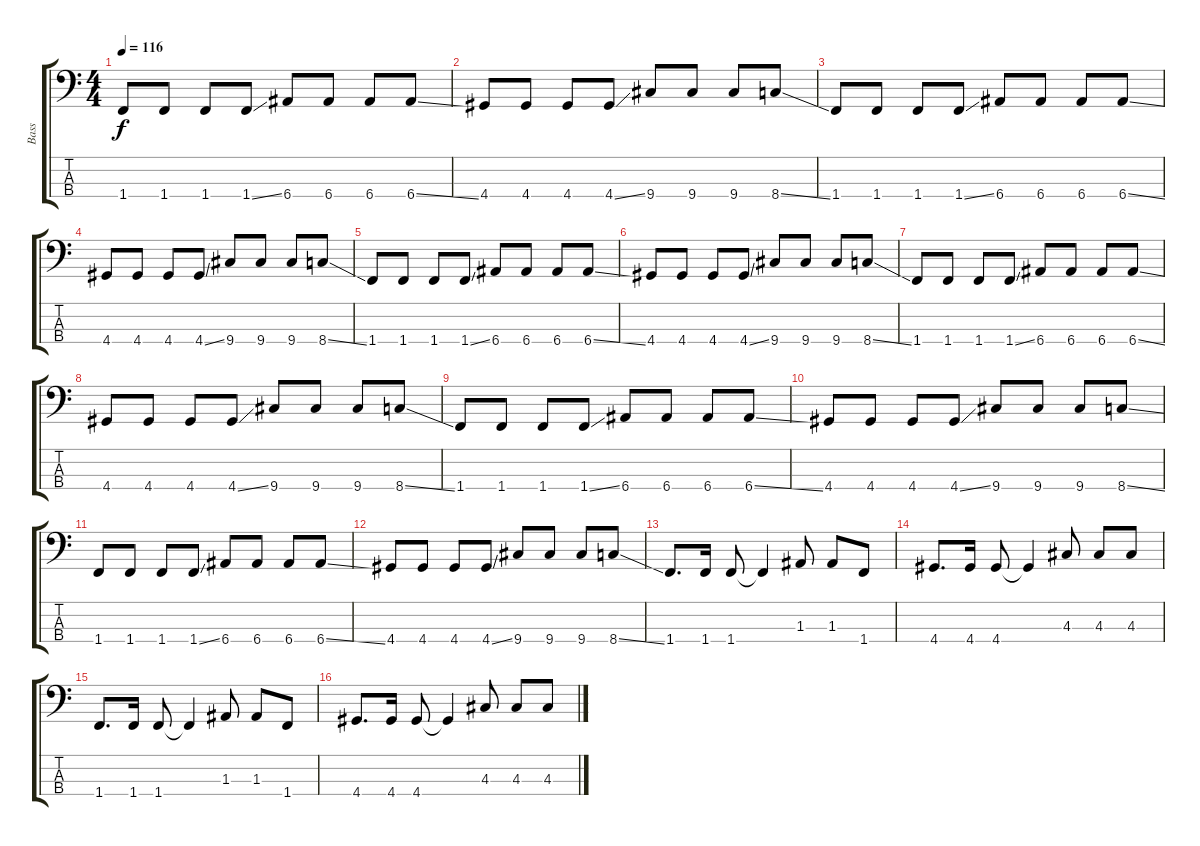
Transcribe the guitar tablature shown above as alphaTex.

\track ("Bass" "Bass") {instrument electricbasspick}
\staff {score tabs}
\tuning (G2 D2 A1 E1) {hide}
\ts (4 4)
\tempo 116
\clef f4
\ks c
1.4.8{dy f} 1.4.8 1.4.8 1.4{ss}.8 6.4.8 6.4.8 6.4.8 6.4{ss}.8 |
4.4.8 4.4.8 4.4.8 4.4{ss}.8 9.4.8 9.4.8 9.4.8 8.4{ss}.8 |
1.4.8 1.4.8 1.4.8 1.4{ss}.8 6.4.8 6.4.8 6.4.8 6.4{ss}.8 |
4.4.8 4.4.8 4.4.8 4.4{ss}.8 9.4.8 9.4.8 9.4.8 8.4{ss}.8 |
1.4.8 1.4.8 1.4.8 1.4{ss}.8 6.4.8 6.4.8 6.4.8 6.4{ss}.8 |
4.4.8 4.4.8 4.4.8 4.4{ss}.8 9.4.8 9.4.8 9.4.8 8.4{ss}.8 |
1.4.8 1.4.8 1.4.8 1.4{ss}.8 6.4.8 6.4.8 6.4.8 6.4{ss}.8 |
4.4.8 4.4.8 4.4.8 4.4{ss}.8 9.4.8 9.4.8 9.4.8 8.4{ss}.8 |
1.4.8 1.4.8 1.4.8 1.4{ss}.8 6.4.8 6.4.8 6.4.8 6.4{ss}.8 |
4.4.8 4.4.8 4.4.8 4.4{ss}.8 9.4.8 9.4.8 9.4.8 8.4{ss}.8 |
1.4.8 1.4.8 1.4.8 1.4{ss}.8 6.4.8 6.4.8 6.4.8 6.4{ss}.8 |
4.4.8 4.4.8 4.4.8 4.4{ss}.8 9.4.8 9.4.8 9.4.8 8.4{ss}.8 |
1.4.8{d} 1.4.16 1.4.8 1.4{t}.4 1.3.8 1.3.8 1.4.8 |
4.4.8{d} 4.4.16 4.4.8 4.4{t}.4 4.3.8 4.3.8 4.3.8 |
1.4.8{d} 1.4.16 1.4.8 1.4{t}.4 1.3.8 1.3.8 1.4.8 |
4.4.8{d} 4.4.16 4.4.8 4.4{t}.4 4.3.8 4.3.8 4.3.8
